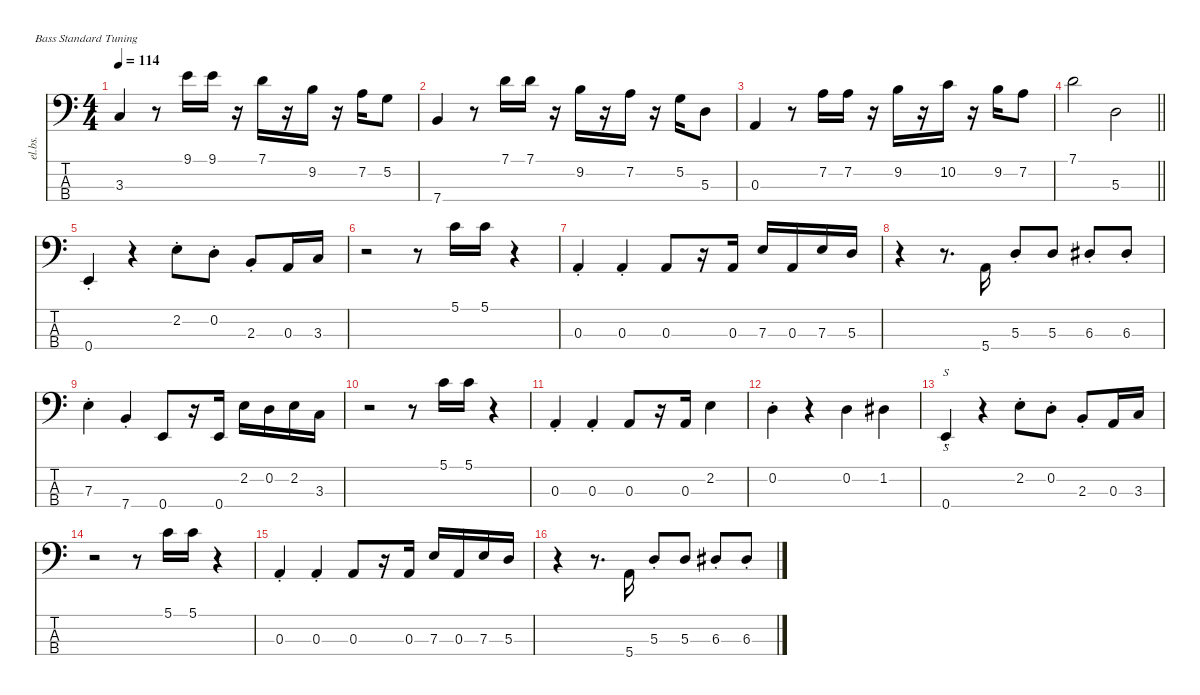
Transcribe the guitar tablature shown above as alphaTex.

\defaultSystemsLayout 4
\hideDynamics
\bracketExtendMode nobrackets
\track ("Electric Bass" "el.bs.") {instrument electricbassfinger}
\staff {score tabs}
\tuning (G2 D2 A1 E1)
\ts (4 4)
\tempo 114
\clef f4
\ks c
3.3.4{dy mf beam Up} r.8{beam Down} 9.1.16{beam Down} 9.1.16{beam Down} r.16{beam Down} 7.1.16{beam Down} r.16{beam Down} 9.2.16{beam Down} r.16{beam Down} 7.2.16{beam Down} 5.2.8{beam Down} |
7.4.4{beam Up} r.8{beam Down} 7.1.16{beam Down} 7.1.16{beam Down} r.16{beam Down} 9.2.16{beam Down} r.16{beam Down} 7.2.16{beam Down} r.16{beam Down} 5.2.16{beam Down} 5.3.8{beam Down} |
0.3.4{beam Up} r.8{beam Down} 7.2.16{beam Down} 7.2.16{beam Down} r.16{beam Down} 9.2.16{beam Down} r.16{beam Down} 10.2.16{beam Down} r.16{beam Down} 9.2.16{beam Down} 7.2.8{beam Down} |
\barLineRight lightlight
7.1.2{beam Down} 5.3.2{beam Down} |
0.4{st}.4{beam Up} r.4{beam Down} 2.2{st}.8{beam Down} 0.2{st}.8{beam Down} 2.3{st}.8{beam Up} 0.3.16{beam Up} 3.3.16{beam Up} |
r.2{beam Down} r.8{beam Down} 5.1.16{beam Down} 5.1.16{beam Down} r.4{beam Down} |
0.3{st}.4{beam Up} 0.3{st}.4{beam Up} 0.3.8{beam Up} r.16{beam Up} 0.3.16{beam Up} 7.3.16{beam Up} 0.3.16{beam Up} 7.3.16{beam Up} 5.3.16{beam Up} |
r.4{beam Down} r.8{d beam Down} 5.4.16{beam Up} 5.3{st}.8{beam Up} 5.3.8{beam Up} 6.3{st acc #}.8{beam Up} 6.3{st acc #}.8{beam Up} |
7.3{st}.4{beam Down} 7.4{st}.4{beam Up} 0.4.8{beam Up} r.16{beam Up} 0.4.16{beam Up} 2.2.16{beam Down} 0.2.16{beam Down} 2.2.16{beam Down} 3.3.16{beam Down} |
r.2{beam Down} r.8{beam Down} 5.1.16{beam Down} 5.1.16{beam Down} r.4{beam Down} |
0.3{st}.4{beam Up} 0.3{st}.4{beam Up} 0.3.8{beam Up} r.16{beam Up} 0.3.16{beam Up} 2.2.4{beam Down} |
0.2{st}.4{beam Down} r.4{beam Down} 0.2.4{beam Down} 1.2{acc #}.4{beam Down} |
0.4{st}.4{s beam Up} r.4{beam Down} 2.2{st}.8{beam Down} 0.2{st}.8{beam Down} 2.3{st}.8{beam Up} 0.3.16{beam Up} 3.3.16{beam Up} |
r.2{beam Down} r.8{beam Down} 5.1.16{beam Down} 5.1.16{beam Down} r.4{beam Down} |
0.3{st}.4{beam Up} 0.3{st}.4{beam Up} 0.3.8{beam Up} r.16{beam Up} 0.3.16{beam Up} 7.3.16{beam Up} 0.3.16{beam Up} 7.3.16{beam Up} 5.3.16{beam Up} |
r.4{beam Down} r.8{d beam Down} 5.4.16{beam Up} 5.3{st}.8{beam Up} 5.3.8{beam Up} 6.3{st acc #}.8{beam Up} 6.3{st acc #}.8{beam Up}
